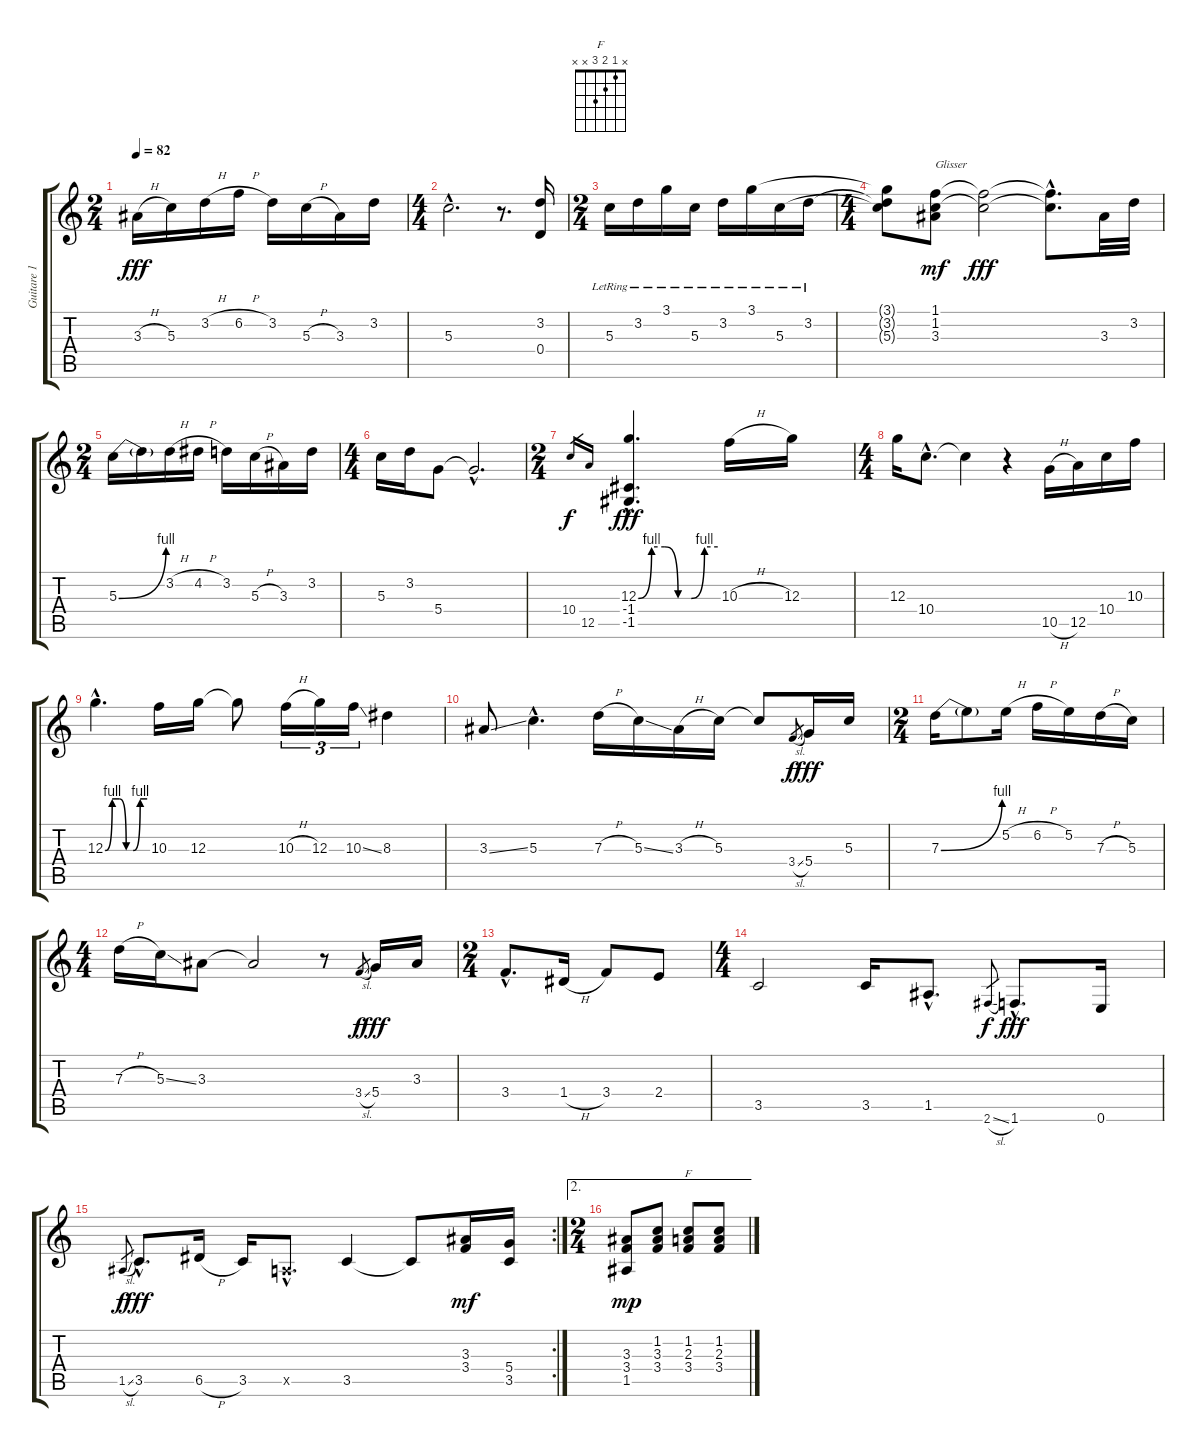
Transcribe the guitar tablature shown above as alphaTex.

\track ("Guitare 1" "Guitare 1") {instrument electricguitarjazz}
\staff {score tabs}
\tuning (E4 B3 G3 D3 A2 E2) {hide}
\chord ("F" x 1 2 3 x x)
\ts (2 4)
\tempo 82
\clef g2
\ks c
3.3{h}.16{dy fff} 5.3.16 3.2{h}.16 6.2{h}.16 3.2.16 5.3{h}.16 3.3.16 3.2.16 |
\ts (4 4)
5.3{hac}.2{d} r.8{d} (3.2 0.4).16 |
\ts (2 4)
5.3{lr}.16 3.2{lr}.16 3.1{lr}.16 5.3{lr}.16 3.2{lr}.16 3.1{lr}.16 5.3{lr}.16 3.2{lr}.16 |
\ts (4 4)
(3.1{t} 3.2{t} 5.3{t}).8 (1.1 1.2 3.3).8{txt "Glisser" dy mf} (1.1{t} 1.2{t}).2{dy fff} (1.1{hac t} 1.2{hac t}).8{d} 3.3.32 3.2.32 |
\ts (2 4)
5.3{be (bend 0 0 60 4)}.16 5.3{t}.16 3.2{h}.16 4.2{h}.16 3.2.16 5.3{h}.16 3.3.16 3.2.16 |
\ts (4 4)
5.3.16 3.2.16 5.4.8 5.4{hac t}.2{d} |
\ts (2 4)
10.4.16{gr dy f} 12.5.16{gr} (12.3{be (custom 0 0 10 4 20 4 30 0 40 0 50 4 60 4) hac} -1.4{hac} -1.5{hac}).4{d dy fff} 10.3{h}.16 12.3.16 |
\ts (4 4)
12.3.16 10.4{hac}.8{d} 10.4{t}.4 r.4 10.5{h}.16 12.5.16 10.4.16 10.3.16 |
12.3{be (custom 0 0 10 4 20 4 30 0 40 0 50 4 60 4) hac}.4{d} 10.3.16 12.3.16 12.3{t}.8 10.3{h}.16{tu (3 2)} 12.3.16{tu (3 2)} 10.3{ss}.16{tu (3 2)} 8.3.4 |
3.3{ss}.8 5.3{hac}.4{d} 7.3{h}.16 5.3{ss}.16 3.3{h}.16 5.3.16 5.3{t}.8 3.4{sl}.8{gr dy f} 5.4.16{dy fff} 5.3.16 |
\ts (2 4)
7.3{be (bend 0 0 60 4)}.16 7.3{t}.8 5.2{h}.16 6.2{h}.16 5.2.16 7.3{h}.16 5.3.16 |
\ts (4 4)
7.3{h}.16 5.3{ss}.16 3.3.8 3.3{t}.2 r.8 3.4{sl}.8{gr dy f} 5.4.16{dy fff} 3.3.16 |
\ts (2 4)
3.4{hac}.8{d} 1.4{h}.16 3.4.8 2.4.8 |
\ts (4 4)
3.5.2 3.5.16 1.5{hac}.8{d} 2.6{sl}.8{gr dy f} 1.6{hac}.8{d dy fff} 0.6.16 |
\rc 2
1.5{sl}.8{gr dy f} 3.5{hac}.8{d dy fff} 6.5{h}.16 3.5.16 0.5{hac x}.8{d} 3.5.4 3.5{t}.8 (3.3 3.4).16{dy mf} (5.4 3.5).16 |
\ae 2
\ts (2 4)
(3.3 3.4 1.5).8{dy mp} (1.2 3.3 3.4).8 (1.2 2.3 3.4).8{ch "F"} (1.2 2.3 3.4).8
